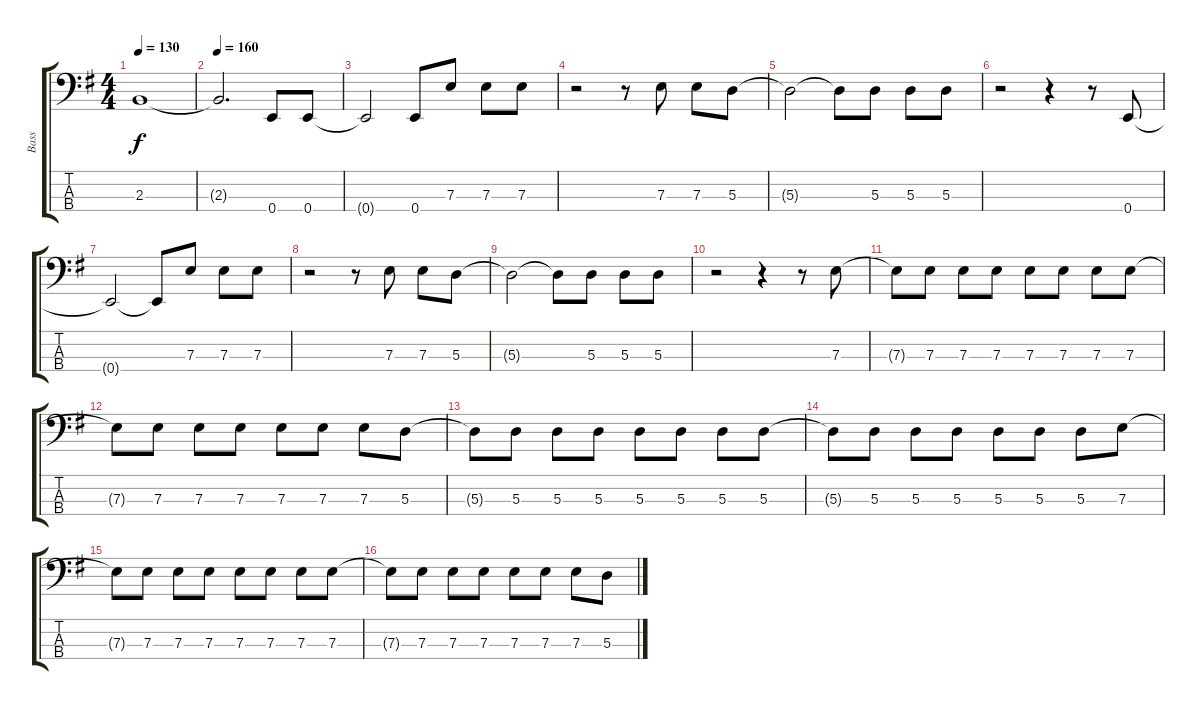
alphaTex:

\track ("Bass" "Bass") {instrument electricbassfinger}
\staff {score tabs}
\tuning (G2 D2 A1 E1) {hide}
\ts (4 4)
\tempo 130
\clef f4
\ks g
2.3{t}.1{dy f} |
\tempo 160
2.3{t}.2{d} 0.4.8 0.4.8 |
0.4{t}.2 0.4.8 7.3.8 7.3.8 7.3.8 |
r.2 r.8 7.3.8 7.3.8 5.3.8 |
5.3{t}.2 5.3{t}.8 5.3.8 5.3.8 5.3.8 |
r.2 r.4 r.8 0.4.8 |
0.4{t}.2 0.4{t}.8 7.3.8 7.3.8 7.3.8 |
r.2 r.8 7.3.8 7.3.8 5.3.8 |
5.3{t}.2 5.3{t}.8 5.3.8 5.3.8 5.3.8 |
r.2 r.4 r.8 7.3.8 |
7.3{t}.8 7.3.8 7.3.8 7.3.8 7.3.8 7.3.8 7.3.8 7.3.8 |
7.3{t}.8 7.3.8 7.3.8 7.3.8 7.3.8 7.3.8 7.3.8 5.3.8 |
5.3{t}.8 5.3.8 5.3.8 5.3.8 5.3.8 5.3.8 5.3.8 5.3.8 |
5.3{t}.8 5.3.8 5.3.8 5.3.8 5.3.8 5.3.8 5.3.8 7.3.8 |
7.3{t}.8 7.3.8 7.3.8 7.3.8 7.3.8 7.3.8 7.3.8 7.3.8 |
7.3{t}.8 7.3.8 7.3.8 7.3.8 7.3.8 7.3.8 7.3.8 5.3.8
